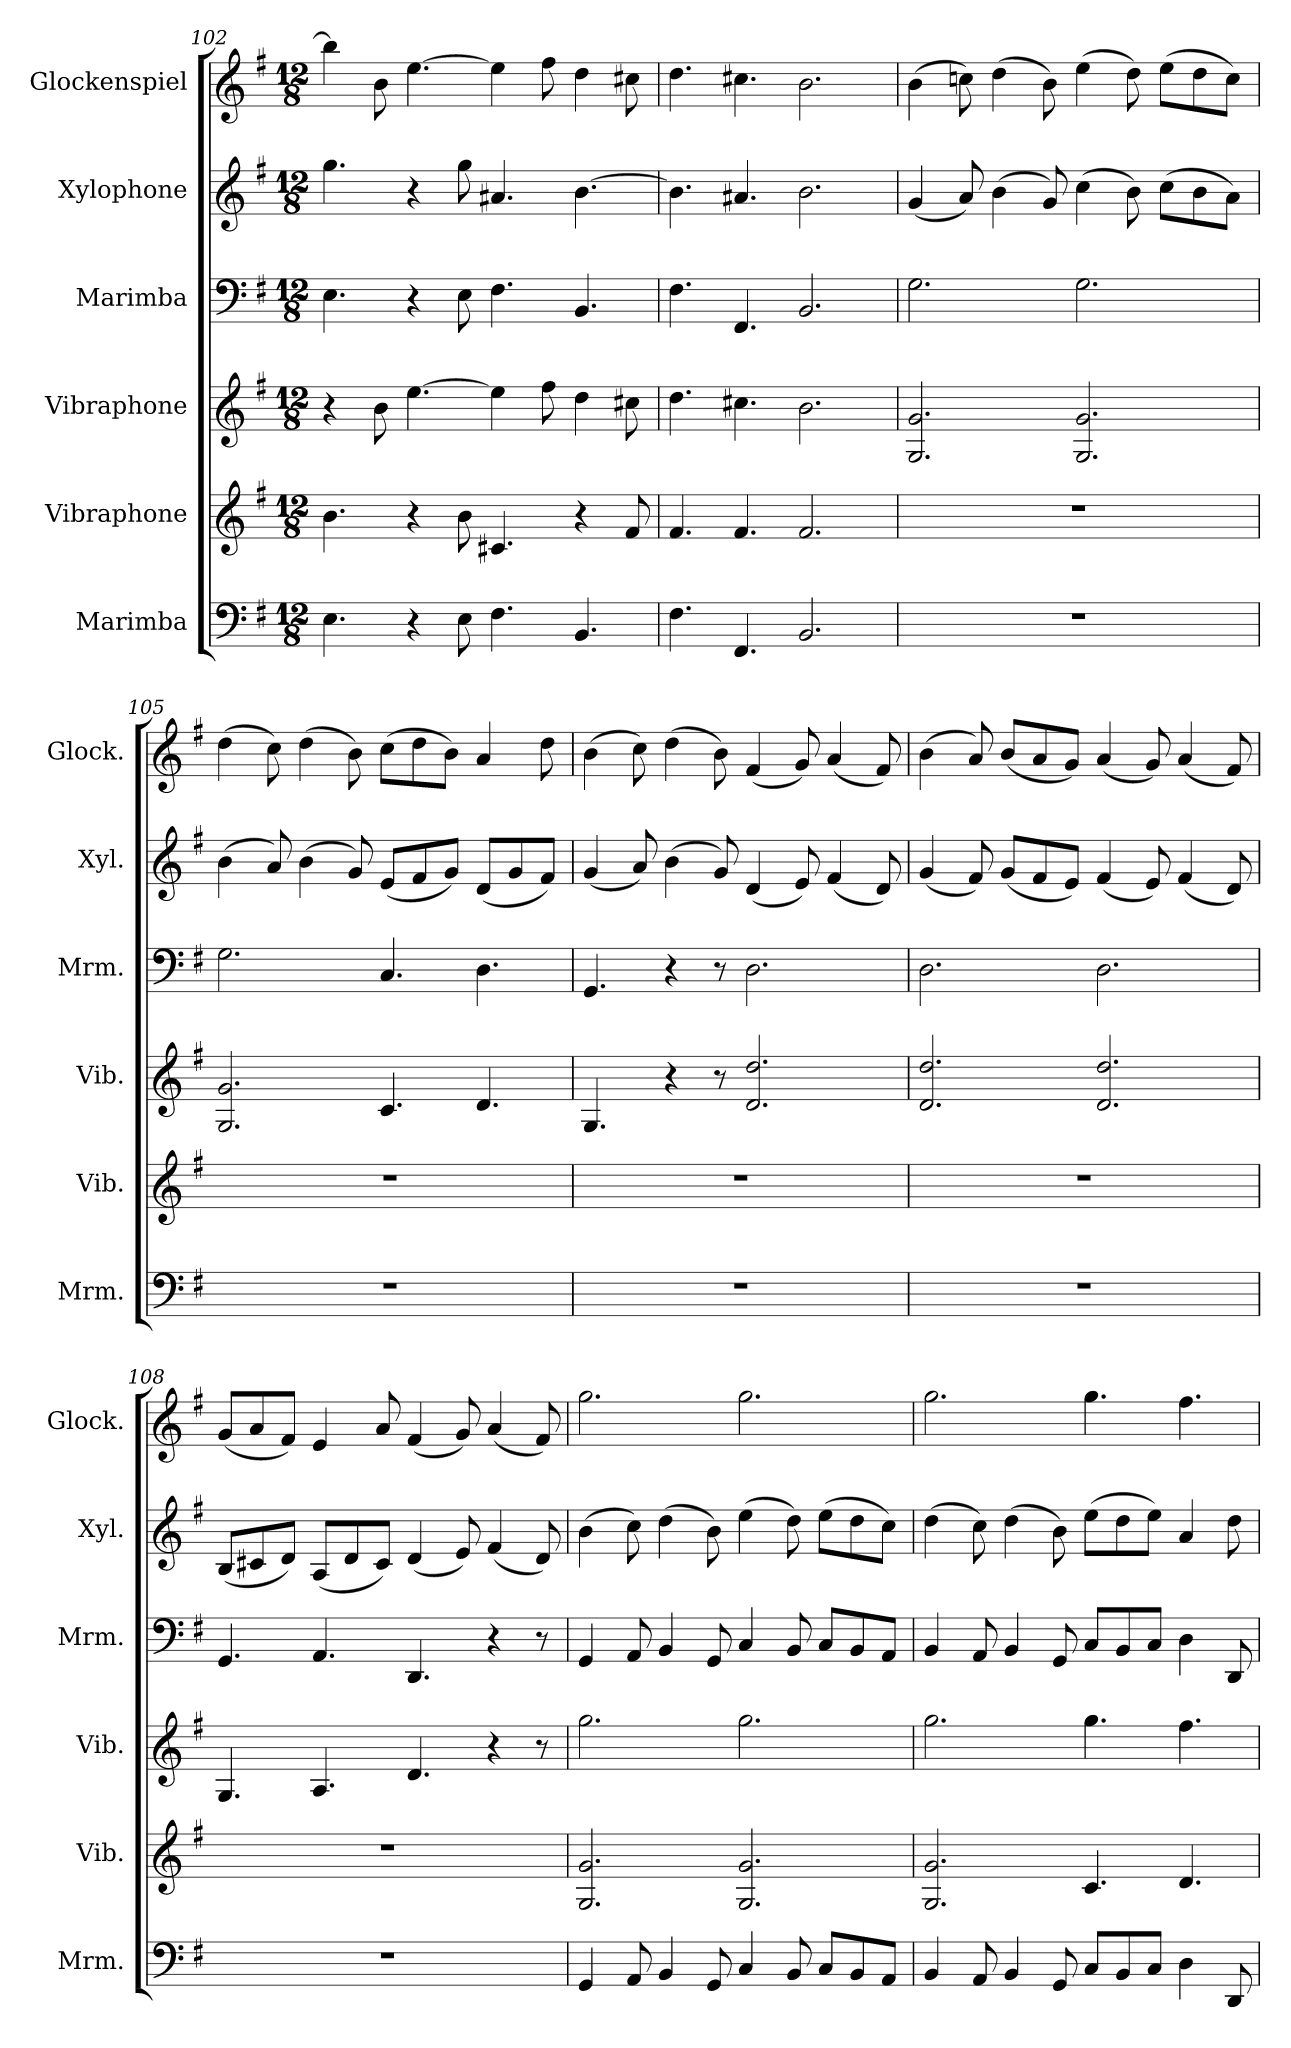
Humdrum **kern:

**kern	**kern	**kern	**kern	**kern	**kern
*part6	*part5	*part4	*part3	*part2	*part1
*staff6	*staff5	*staff4	*staff3	*staff2	*staff1
*I"Marimba	*I"Vibraphone	*I"Vibraphone	*I"Marimba	*I"Xylophone	*I"Glockenspiel
*I'Mrm.	*I'Vib.	*I'Vib.	*I'Mrm.	*I'Xyl.	*I'Glock.
*clefF4	*clefG2	*clefG2	*clefF4	*clefG2	*clefG2
*	*	*	*	*ITrd-7c-12	*ITrd-14c-24
*k[f#]	*k[f#]	*k[f#]	*k[f#]	*k[f#]	*k[f#]
*M12/8	*M12/8	*M12/8	*M12/8	*M12/8	*M12/8
=102	=102	=102	=102	=102	=102
4.E\	4.b\	4r	4.E\	4.ggg\	4bbbb\]
.	.	8b\	.	.	8bbb\
4r	4r	[4.ee\	4r	4r	[4.eeee\
8E\	8b\	.	8E\	8ggg\	.
4.F#\	4.c#X/	4ee\]	4.F#\	4.aa#X/	4eeee\]
.	.	8ff#\	.	.	8ffff#\
4.BB/	4r	4dd\	4.BB/	[4.bb\	4dddd\
.	8f#/	8cc#X\	.	.	8cccc#X\
=103	=103	=103	=103	=103	=103
4.F#\	4.f#/	4.dd\	4.F#\	4.bb\]	4.dddd\
4.FF#/	4.f#/	4.cc#X\	4.FF#/	4.aa#X/	4.cccc#X\
2.BB/	2.f#/	2.b\	2.BB/	2.bb\	2.bbb\
!!LO:PB:g=z
=104	=104	=104	=104	=104	=104
1.r	1.r	2.G/ 2.g/	2.G\	(<4gg/	(>4bbb\
.	.	.	.	8aa/)	8ccccn\)
.	.	.	.	(>4bb\	(>4dddd\
.	.	.	.	8gg/)	8bbb\)
.	.	2.G/ 2.g/	2.G\	(>4ccc\	(>4eeee\
.	.	.	.	8bb\)	8dddd\)
.	.	.	.	(>8ccc\L	(>8eeee\L
.	.	.	.	8bb\	8dddd\
.	.	.	.	8aa\J)	8cccc\J)
=105	=105	=105	=105	=105	=105
1.r	1.r	2.G/ 2.g/	2.G\	(>4bb\	(>4dddd\
.	.	.	.	8aa/)	8cccc\)
.	.	.	.	(>4bb\	(>4dddd\
.	.	.	.	8gg/)	8bbb\)
.	.	4.c/	4.C/	(<8ee/L	(>8cccc\L
.	.	.	.	8ff#/	8dddd\
.	.	.	.	8gg/J)	8bbb\J)
.	.	4.d/	4.D\	(<8dd/L	4aaa/
.	.	.	.	8gg/	.
.	.	.	.	8ff#/J)	8dddd\
=106	=106	=106	=106	=106	=106
1.r	1.r	4.G/	4.GG/	(<4gg/	(>4bbb\
.	.	.	.	8aa/)	8cccc\)
.	.	4r	4r	(>4bb\	(>4dddd\
.	.	8r	8r	8gg/)	8bbb\)
.	.	2.d/ 2.dd/	2.D\	(<4dd/	(<4fff#/
.	.	.	.	8ee/)	8ggg/)
.	.	.	.	(<4ff#/	(<4aaa/
.	.	.	.	8dd/)	8fff#/)
=107	=107	=107	=107	=107	=107
1.r	1.r	2.d/ 2.dd/	2.D\	(<4gg/	(>4bbb\
.	.	.	.	8ff#/)	8aaa/)
.	.	.	.	(<8gg/L	(<8bbb/L
.	.	.	.	8ff#/	8aaa/
.	.	.	.	8ee/J)	8ggg/J)
.	.	2.d/ 2.dd/	2.D\	(<4ff#/	(<4aaa/
.	.	.	.	8ee/)	8ggg/)
.	.	.	.	(<4ff#/	(<4aaa/
.	.	.	.	8dd/)	8fff#/)
=108	=108	=108	=108	=108	=108
1.r	1.r	4.G/	4.GG/	(<8b/L	(<8ggg/L
.	.	.	.	8cc#X/	8aaa/
.	.	.	.	8dd/J)	8fff#/J)
.	.	4.A/	4.AA/	(<8a/L	4eee/
.	.	.	.	8dd/	.
.	.	.	.	8cc#/J)	8aaa/
.	.	4.d/	4.DD/	(<4dd/	(<4fff#/
.	.	.	.	8ee/)	8ggg/)
.	.	4r	4r	(<4ff#/	(<4aaa/
.	.	8r	8r	8dd/)	8fff#/)
!!LO:LB:g=z
=109	=109	=109	=109	=109	=109
4GG/	2.G/ 2.g/	2.gg\	4GG/	(>4bb\	2.gggg\
8AA/	.	.	8AA/	8ccc\)	.
4BB/	.	.	4BB/	(>4ddd\	.
8GG/	.	.	8GG/	8bb\)	.
4C/	2.G/ 2.g/	2.gg\	4C/	(>4eee\	2.gggg\
8BB/	.	.	8BB/	8ddd\)	.
8C/L	.	.	8C/L	(>8eee\L	.
8BB/	.	.	8BB/	8ddd\	.
8AA/J	.	.	8AA/J	8ccc\J)	.
=110	=110	=110	=110	=110	=110
4BB/	2.G/ 2.g/	2.gg\	4BB/	(>4ddd\	2.gggg\
8AA/	.	.	8AA/	8ccc\)	.
4BB/	.	.	4BB/	(>4ddd\	.
8GG/	.	.	8GG/	8bb\)	.
8C/L	4.c/	4.gg\	8C/L	(>8eee\L	4.gggg\
8BB/	.	.	8BB/	8ddd\	.
8C/J	.	.	8C/J	8eee\J)	.
4D\	4.d/	4.ff#\	4D\	4aa/	4.ffff#\
8DD/	.	.	8DD/	8ddd\	.
=	=	=	=	=	=
*-	*-	*-	*-	*-	*-
